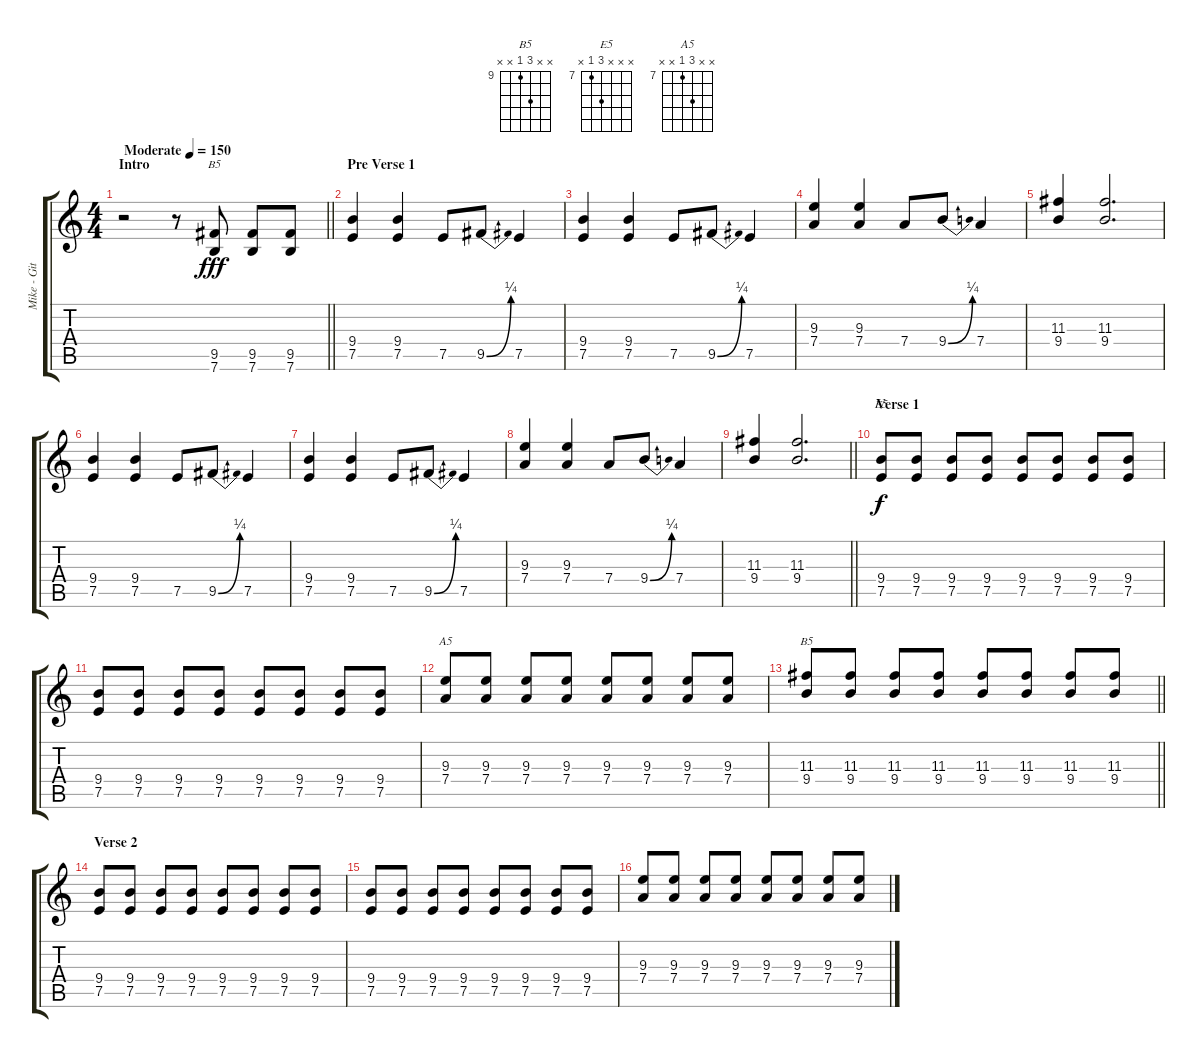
\track ("Mike - Gitár" "Mike - Git") {instrument distortionguitar}
\staff {score tabs}
\tuning (E4 B3 G3 D3 A2 E2) {hide}
\chord ("B5" x x x x 9 7) {firstfret 7}
\chord ("E5" x x x 9 7 x) {firstfret 7}
\chord ("A5" x x 9 7 x x) {firstfret 7}
\chord ("B5" x x 11 9 x x) {firstfret 9}
\ts (4 4)
\section ("" "Intro")
\tempo (150 "Moderate")
\clef g2
\barLineRight lightlight
\ks c
r.2{dy fff instrument distortionguitar} r.8 (9.5 7.6).8{ch "B5"} (9.5 7.6).8 (9.5 7.6).8 |
\section ("" "Pre Verse 1")
(9.4 7.5).4 (9.4 7.5).4 7.5.8 9.5{be (bend 0 0 60 1)}.8 7.5.4 |
(9.4 7.5).4 (9.4 7.5).4 7.5.8 9.5{be (bend 0 0 60 1)}.8 7.5.4 |
(9.3 7.4).4{beam Up} (9.3 7.4).4{beam Up} 7.4.8 9.4{be (bend 0 0 60 1)}.8 7.4.4 |
(11.3 9.4).4{beam Up} (11.3 9.4).2{d beam Up} |
(9.4 7.5).4 (9.4 7.5).4 7.5.8 9.5{be (bend 0 0 60 1)}.8 7.5.4 |
(9.4 7.5).4 (9.4 7.5).4 7.5.8 9.5{be (bend 0 0 60 1)}.8 7.5.4 |
(9.3 7.4).4{beam Up} (9.3 7.4).4{beam Up} 7.4.8 9.4{be (bend 0 0 60 1)}.8 7.4.4 |
\barLineRight lightlight
(11.3 9.4).4{beam Up} (11.3 9.4).2{d beam Up} |
\section ("" "Verse 1")
(9.4 7.5).8{ch "E5" dy f} (9.4 7.5).8 (9.4 7.5).8 (9.4 7.5).8 (9.4 7.5).8 (9.4 7.5).8 (9.4 7.5).8 (9.4 7.5).8 |
(9.4 7.5).8 (9.4 7.5).8 (9.4 7.5).8 (9.4 7.5).8 (9.4 7.5).8 (9.4 7.5).8 (9.4 7.5).8 (9.4 7.5).8 |
(9.3 7.4).8{ch "A5" beam Up} (9.3 7.4).8{beam Up} (9.3 7.4).8{beam Up} (9.3 7.4).8{beam Up} (9.3 7.4).8{beam Up} (9.3 7.4).8{beam Up} (9.3 7.4).8{beam Up} (9.3 7.4).8{beam Up} |
\barLineRight lightlight
(11.3 9.4).8{ch "B5" beam Up} (11.3 9.4).8{beam Up} (11.3 9.4).8{beam Up} (11.3 9.4).8{beam Up} (11.3 9.4).8{beam Up} (11.3 9.4).8{beam Up} (11.3 9.4).8{beam Up} (11.3 9.4).8{beam Up} |
\section ("" "Verse 2")
(9.4 7.5).8 (9.4 7.5).8 (9.4 7.5).8 (9.4 7.5).8 (9.4 7.5).8 (9.4 7.5).8 (9.4 7.5).8 (9.4 7.5).8 |
(9.4 7.5).8 (9.4 7.5).8 (9.4 7.5).8 (9.4 7.5).8 (9.4 7.5).8 (9.4 7.5).8 (9.4 7.5).8 (9.4 7.5).8 |
(9.3 7.4).8{beam Up} (9.3 7.4).8{beam Up} (9.3 7.4).8{beam Up} (9.3 7.4).8{beam Up} (9.3 7.4).8{beam Up} (9.3 7.4).8{beam Up} (9.3 7.4).8{beam Up} (9.3 7.4).8{beam Up}
